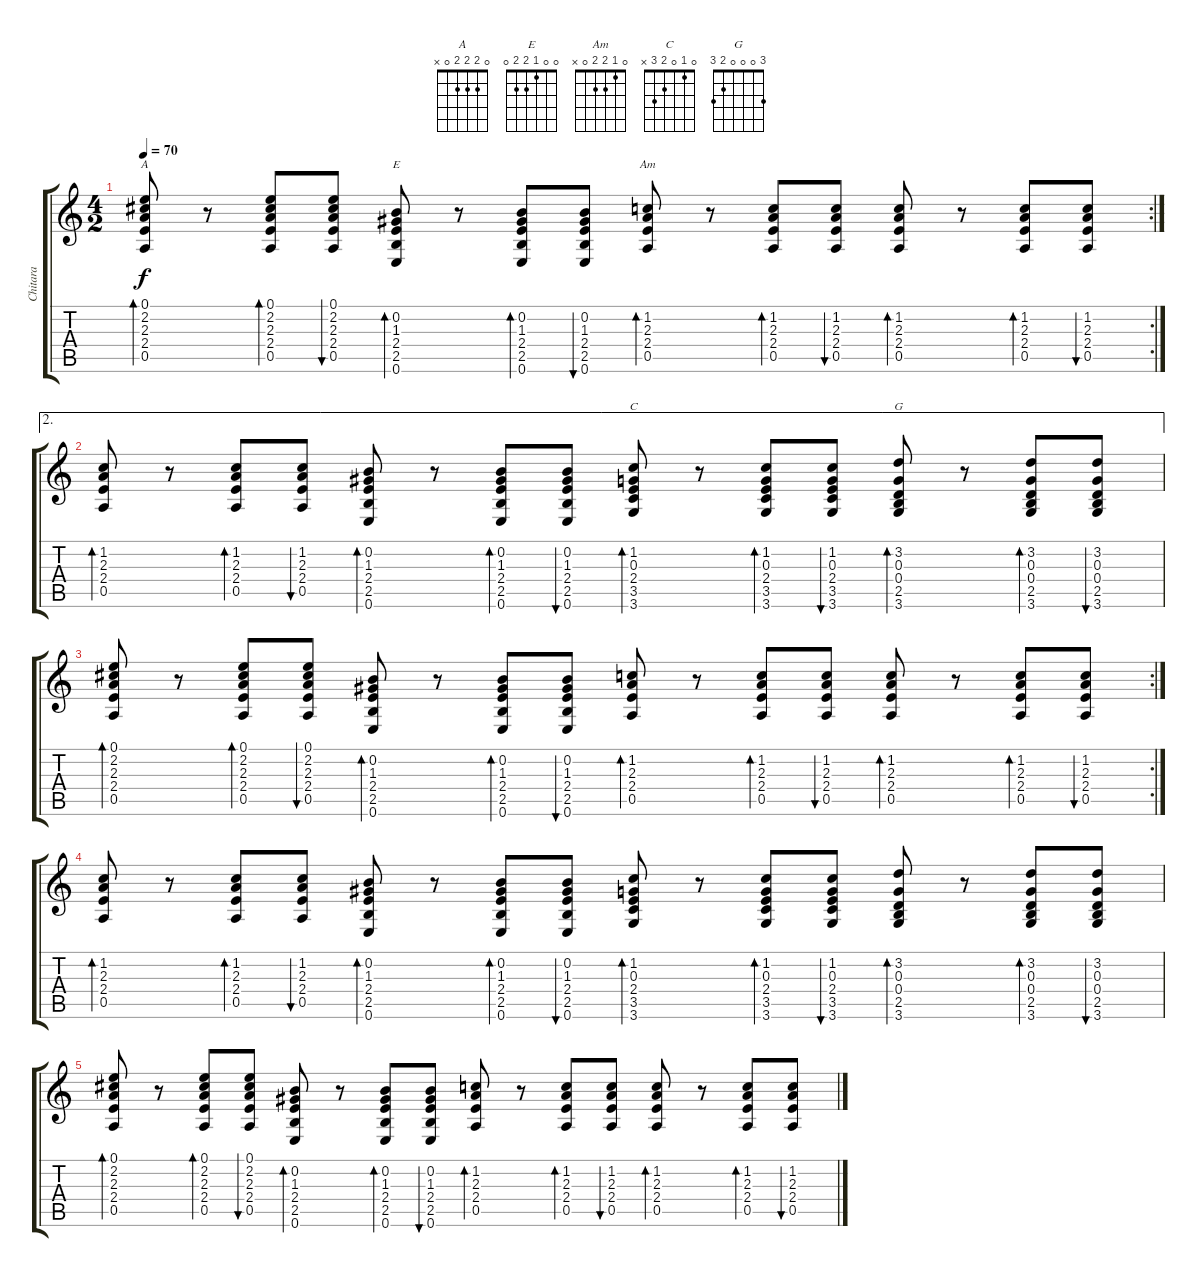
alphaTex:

\track ("Chitara" "Chitara") {instrument electricguitarjazz}
\staff {score tabs}
\tuning (E4 B3 G3 D3 A2 E2) {hide}
\chord ("A" 0 2 2 2 0 x)
\chord ("E" 0 0 1 2 2 0)
\chord ("Am" 0 1 2 2 0 x)
\chord ("C" 0 1 0 2 3 x)
\chord ("G" 3 0 0 0 2 3)
\rc 2
\ts (4 2)
\tempo 70
\clef g2
\ks c
(0.1 2.2 2.3 2.4 0.5).8{bd 120 ch "A" dy f} r.8 (0.1 2.2 2.3 2.4 0.5).8{bd 120} (0.1 2.2 2.3 2.4 0.5).8{bu 120} (0.2 1.3 2.4 2.5 0.6).8{bd 120 ch "E"} r.8 (0.2 1.3 2.4 2.5 0.6).8{bd 120} (0.2 1.3 2.4 2.5 0.6).8{bu 120} (1.2 2.3 2.4 0.5).8{bd 120 ch "Am"} r.8 (1.2 2.3 2.4 0.5).8{bd 120} (1.2 2.3 2.4 0.5).8{bu 120} (1.2 2.3 2.4 0.5).8{bd 120} r.8 (1.2 2.3 2.4 0.5).8{bd 120} (1.2 2.3 2.4 0.5).8{bu 120} |
\ae 2
(1.2 2.3 2.4 0.5).8{bd 120} r.8 (1.2 2.3 2.4 0.5).8{bd 120} (1.2 2.3 2.4 0.5).8{bu 120} (0.2 1.3 2.4 2.5 0.6).8{bd 120} r.8 (0.2 1.3 2.4 2.5 0.6).8{bd 120} (0.2 1.3 2.4 2.5 0.6).8{bu 120} (1.2 0.3 2.4 3.5 3.6).8{bd 120 ch "C"} r.8 (1.2 0.3 2.4 3.5 3.6).8{bd 120} (1.2 0.3 2.4 3.5 3.6).8{bu 120} (3.2 0.3 0.4 2.5 3.6).8{bd 120 ch "G"} r.8 (3.2 0.3 0.4 2.5 3.6).8{bd 120} (3.2 0.3 0.4 2.5 3.6).8{bu 120} |
\rc 2
(0.1 2.2 2.3 2.4 0.5).8{bd 120} r.8 (0.1 2.2 2.3 2.4 0.5).8{bd 120} (0.1 2.2 2.3 2.4 0.5).8{bu 120} (0.2 1.3 2.4 2.5 0.6).8{bd 120} r.8 (0.2 1.3 2.4 2.5 0.6).8{bd 120} (0.2 1.3 2.4 2.5 0.6).8{bu 120} (1.2 2.3 2.4 0.5).8{bd 120} r.8 (1.2 2.3 2.4 0.5).8{bd 120} (1.2 2.3 2.4 0.5).8{bu 120} (1.2 2.3 2.4 0.5).8{bd 120} r.8 (1.2 2.3 2.4 0.5).8{bd 120} (1.2 2.3 2.4 0.5).8{bu 120} |
(1.2 2.3 2.4 0.5).8{bd 120} r.8 (1.2 2.3 2.4 0.5).8{bd 120} (1.2 2.3 2.4 0.5).8{bu 120} (0.2 1.3 2.4 2.5 0.6).8{bd 120} r.8 (0.2 1.3 2.4 2.5 0.6).8{bd 120} (0.2 1.3 2.4 2.5 0.6).8{bu 120} (1.2 0.3 2.4 3.5 3.6).8{bd 120} r.8 (1.2 0.3 2.4 3.5 3.6).8{bd 120} (1.2 0.3 2.4 3.5 3.6).8{bu 120} (3.2 0.3 0.4 2.5 3.6).8{bd 120} r.8 (3.2 0.3 0.4 2.5 3.6).8{bd 120} (3.2 0.3 0.4 2.5 3.6).8{bu 120} |
(0.1 2.2 2.3 2.4 0.5).8{bd 120} r.8 (0.1 2.2 2.3 2.4 0.5).8{bd 120} (0.1 2.2 2.3 2.4 0.5).8{bu 120} (0.2 1.3 2.4 2.5 0.6).8{bd 120} r.8 (0.2 1.3 2.4 2.5 0.6).8{bd 120} (0.2 1.3 2.4 2.5 0.6).8{bu 120} (1.2 2.3 2.4 0.5).8{bd 120} r.8 (1.2 2.3 2.4 0.5).8{bd 120} (1.2 2.3 2.4 0.5).8{bu 120} (1.2 2.3 2.4 0.5).8{bd 120} r.8 (1.2 2.3 2.4 0.5).8{bd 120} (1.2 2.3 2.4 0.5).8{bu 120}
